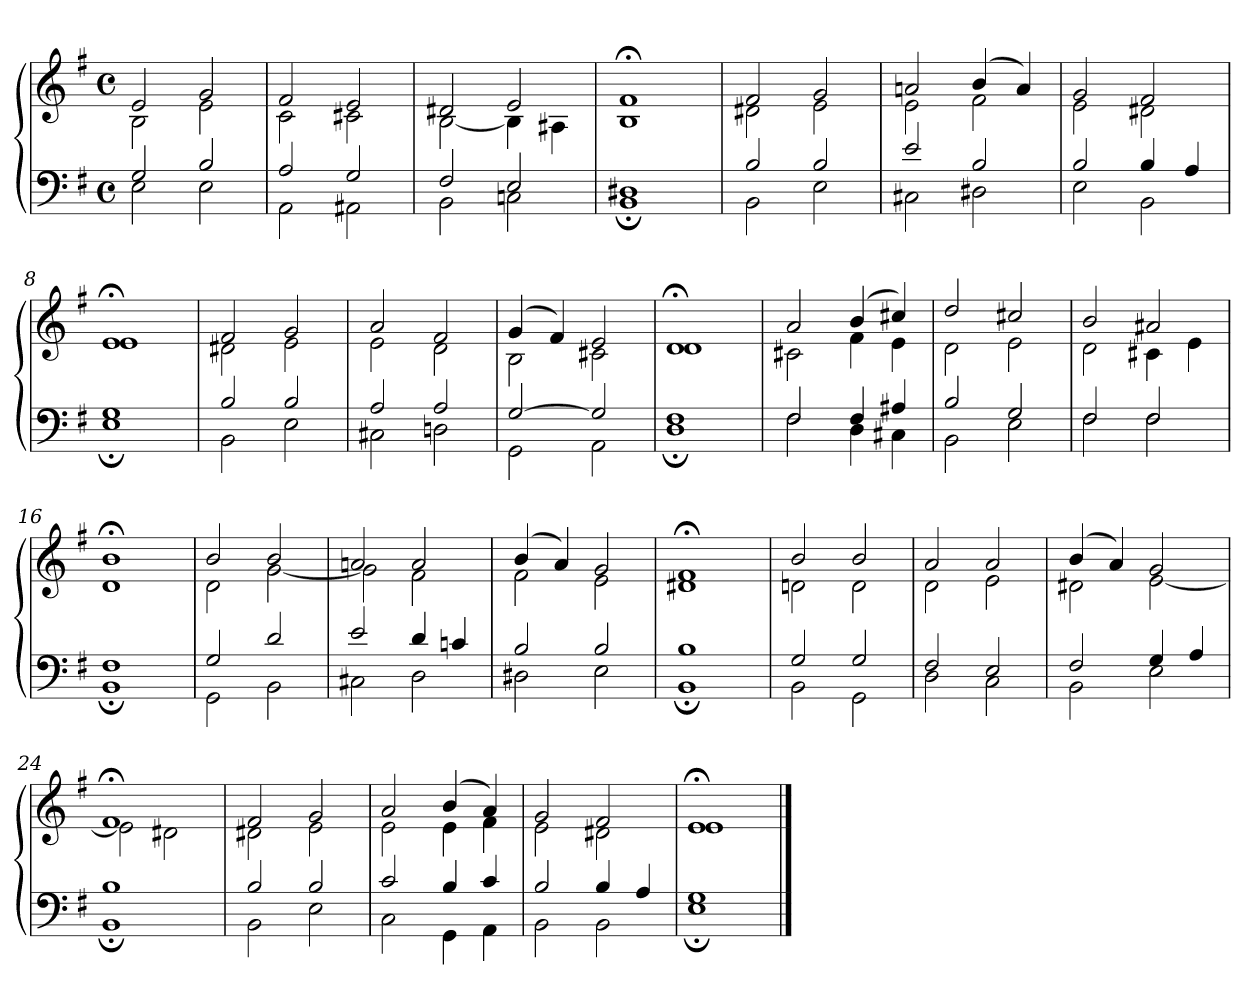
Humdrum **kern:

**kern	**kern
*part1	*part1
*staff2	*staff1
*clefF4	*clefG2
*k[f#]	*k[f#]
*M4/4	*M4/4
*met(c)	*met(c)
=1	=1
*^	*^
2G	2E	2e	2B
2B	2E	2g	2e
=2	=2	=2	=2
2A	2AA	2f#	2c
2G	2AA#X	2e	2c#X
=3	=3	=3	=3
2F#	2BB	2d#X	[2B
2E	2Cn	2e	4B]
.	.	.	4A#X
=4	=4	=4	=4
1D#X	1BB;	1f#;<	1B
=5	=5	=5	=5
2B	2BB	2f#	2d#X
2B	2E	2g	2e
=6	=6	=6	=6
2e	2C#X	2an	2e
2B	2D#X	(4b	2f#
.	.	4a)	.
=7	=7	=7	=7
2B	2E	2g	2e
4B	2BB	2f#	2d#X
4A	.	.	.
!!LO:LB:g=z	!!
=8	=8	=8	=8
1G	1E;	1e;<	1e
=9	=9	=9	=9
2B	2BB	2f#	2d#X
2B	2E	2g	2e
=10	=10	=10	=10
2A	2C#X	2a	2e
2A	2Dn	2f#	2d
=11	=11	=11	=11
[2G	2GG	(4g	2B
.	.	4f#)	.
2G]	2AA	2e	2c#X
=12	=12	=12	=12
1F#	1D;	1d;<	1d
=13	=13	=13	=13
2F#	2F#	2a	2c#X
4F#	4D	(4b	4f#
4A#X	4C#X	4cc#X)	4e
=14	=14	=14	=14
2B	2BB	2dd	2d
2G	2E	2cc#X	2e
!!LO:LB:g=z	!!
=15	=15	=15	=15
2F#	2F#	2b	2d
2F#	2F#	2a#X	4c#X
.	.	.	4e
=16	=16	=16	=16
1F#	1BB;	1b;<	1d
=17	=17	=17	=17
2G	2GG	2b	2d
2d	2BB	2b	[2g
=18	=18	=18	=18
2e	2C#X	2an	2g]
4d	2D	2a	2f#
4cn	.	.	.
=19	=19	=19	=19
2B	2D#X	(4b	2f#
.	.	4a)	.
2B	2E	2g	2e
=20	=20	=20	=20
1B	1BB;	1f#;<	1d#X
=21	=21	=21	=21
2G	2BB	2b	2dn
2G	2GG	2b	2d
!!LO:LB:g=z	!!
=22	=22	=22	=22
2F#	2D	2a	2d
2E	2C	2a	2e
=23	=23	=23	=23
2F#	2BB	(4b	2d#X
.	.	4a)	.
4G	2E	2g	[2e
4A	.	.	.
=24	=24	=24	=24
1B	1BB;	1f#;<	2e]
.	.	.	2d#X
=25	=25	=25	=25
2B	2BB	2f#	2d#X
2B	2E	2g	2e
=26	=26	=26	=26
2c	2C	2a	2e
4B	4GG	(4b	4e
4c	4AA	4a)	4f#
=27	=27	=27	=27
2B	2BB	2g	2e
4B	2BB	2f#	2d#X
4A	.	.	.
=28	=28	=28	=28
1G	1E;	1e;<	1e
*v	*v	*	*
*	*v	*v
==	==
*-	*-
